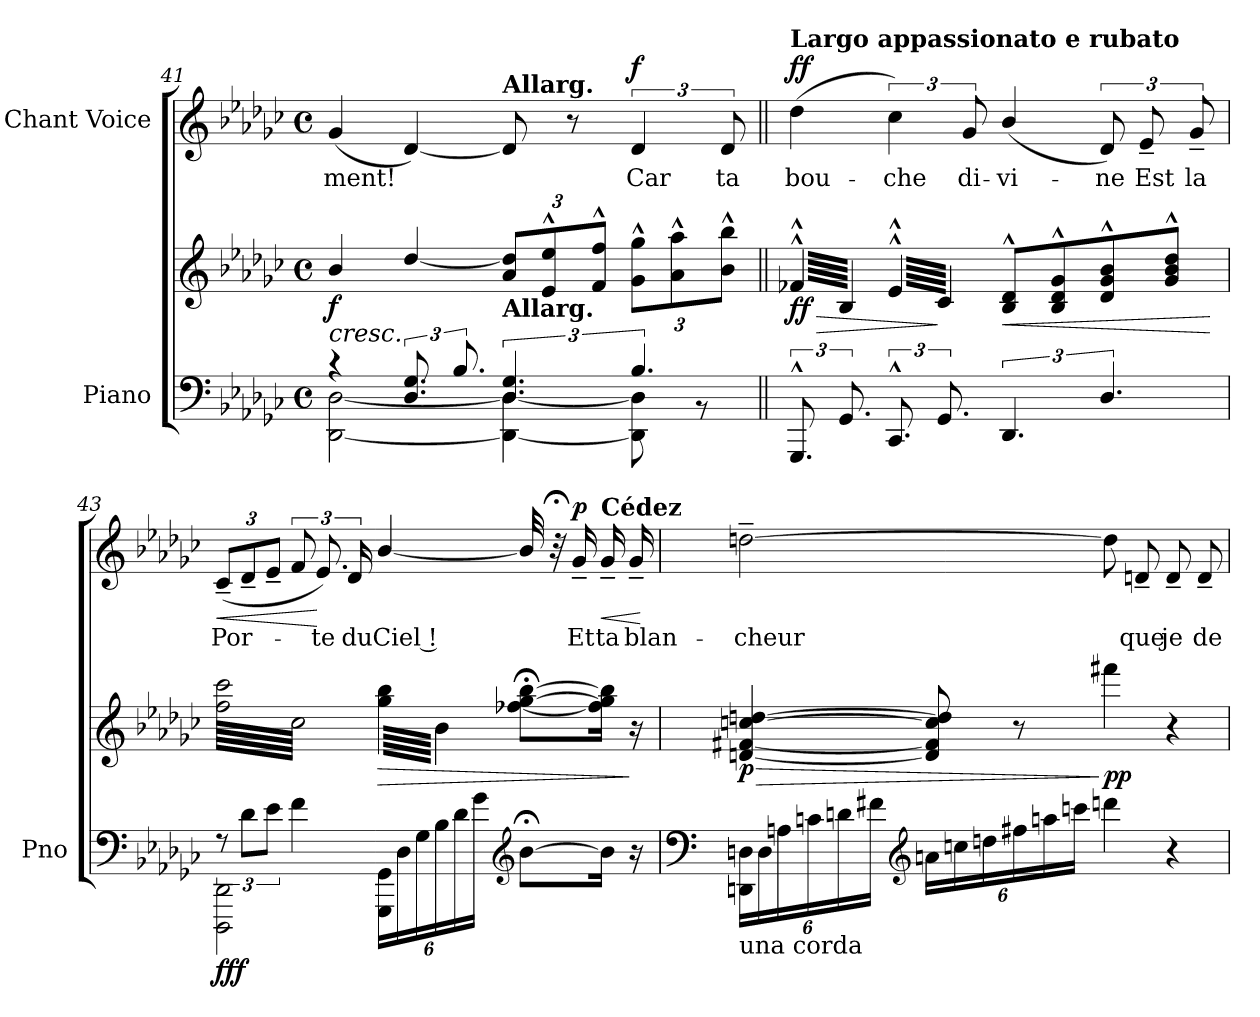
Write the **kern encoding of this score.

**kern	**kern	**dynam	**kern	**text	**dynam
*part2	*part2	*part2	*part1	*part1	*part1
*staff3	*staff2	*staff2/3	*staff1	*staff1	*staff1
*I"Piano	*	*	*I"Chant Voice	*	*
*I'Pno	*	*	*	*	*
*clefF4	*clefG2	*	*clefG2	*	*
*k[b-e-a-d-g-c-]	*k[b-e-a-d-g-c-]	*	*k[b-e-a-d-g-c-]	*	*
*M4/4	*M4/4	*	*M4/4	*	*
*met(c)	*met(c)	*	*met(c)	*	*
=41	=41	=41	=41	=41	=41
*^	*	*	*	*	*
!	!	!LO:TX:b:i:t=cresc.	!	!	!	!
!	!	!	!LO:DY:b	!	!	!
4r	[2DD-\ [2D-\	4b-/	f	(4g-/	-ment!	.
12.D-/ 12.G-/	.	[>4dd-/	.	[4d-/)	.	.
12.B-/	.	.	.	.	.	.
!	!	!	!	!LO:TX:a:B:t=Allarg.	!	!
!	!	!LO:TX:b:B:t=Allarg.	!	!	!	!
6.D-/ 6.G-/	4DD-\_ 4D-\_	12a-/ 12dd-/]L	.	8d-/]	.	.
.	.	12e-/^^ 12ee-/^^	.	.	.	.
.	.	.	.	8r	.	.
.	.	12f/^^ 12ff/^^J	.	.	.	.
*	*	*Xbrackettup	*	*	*	*
!	!	!	!	!	!	!LO:DY:a
6.B-/	8DD-\] 8D-\]	12g-\^^ 12gg-\^^L	.	6d-/	Car	f
.	.	12a-\^^ 12aa-\^^	.	.	.	.
.	8r	.	.	.	.	.
.	.	12b-\^^ 12bb-\^^J	.	12d-/	ta	.
*v	*v	*	*	*	*	*
=42||	=42||	=42||	=42||	=42||	=42||
*	*brackettup	*	*	*	*
!	!	!	!LO:TX:a:B:t=Largo appassionato e rubato	!	!
!	!	!LO:HP:b	!	!	!
!	!	!LO:DY:n=1:b	!	!	!LO:DY:b
*	*tremolo	*	*	*	*
12.GGG-^^/	64f-X^^/LLLL	> ff	(4dd-\	bou-	ff
.	64B-/	.	.	.	.
.	64f-X^^/	.	.	.	.
.	64B-/	.	.	.	.
.	64f-X^^/	.	.	.	.
.	64B-/	.	.	.	.
.	64f-X^^/	.	.	.	.
.	64B-/	.	.	.	.
12.GG-/	64f-X^^/	.	.	.	.
.	64B-/	.	.	.	.
.	64f-X^^/	.	.	.	.
.	64B-/	.	.	.	.
.	64f-X^^/	.	.	.	.
.	64B-/	.	.	.	.
.	64f-X^^/	.	.	.	.
.	64B-/JJJJ	.	.	.	.
12.CC-^^/	64e-^^/LLLL	.	6cc-\)	-che	.
.	64c-/	.	.	.	.
.	64e-^^/	.	.	.	.
.	64c-/	.	.	.	.
.	64e-^^/	.	.	.	.
.	64c-/	.	.	.	.
.	64e-^^/	.	.	.	.
.	64c-/	.	.	.	.
12.GG-/	64e-^^/	]	.	.	.
.	64c-/	.	.	.	.
.	64e-^^/	.	.	.	.
.	.	.	12g-/	di-	.
.	64c-/	.	.	.	.
.	64e-^^/	.	.	.	.
.	64c-/	.	.	.	.
.	64e-^^/	.	.	.	.
.	64c-/JJJJ	.	.	.	.
*	*Xtremolo	*	*	*	*
!	!	!LO:HP:b	!	!	!
6.DD-/	8B-/^^ 8d-/^^L	<	(4b-/	-vi-	.
.	.	.	.	.	.
.	.	.	.	.	.
.	.	.	.	.	.
.	.	.	.	.	.
.	.	.	.	.	.
.	.	.	.	.	.
.	.	.	.	.	.
.	8B-/^^ 8d-/^^ 8g-/^^	.	.	.	.
6.D-/	8d-/^^ 8g-/^^ 8b-/^^	.	12d-/)	-ne	.
.	.	.	12e-~>/	Est	.
.	8g-/^^ 8b-/^^ 8dd-/^^J	.	.	.	.
.	.	.	12g-~>/	la	.
.	.	[	.	.	.
=43	=43	=43	=43	=43	=43
*^	*	*	*	*	*
*	*	*	*	*Xbrackettup	*	*
!	!	!	!LO:DY:b=2	!	!	!LO:HP:b
!	!	!	!LO:DY:n=1:b	!	!	!
*	*	*tremolo	*	*	*	*
12r	2DDD-\ 2DD-\	64ff\ 64ccc-\LLLL	f ff	(>12c-~>/L	Por-	<
.	.	64cc-\	.	.	.	.
.	.	64ff\ 64ccc-\	.	.	.	.
.	.	64cc-\	.	.	.	.
.	.	64ff\ 64ccc-\	.	.	.	.
.	.	64cc-\	.	.	.	.
12d-\L	.	.	.	12d-~>/	.	.
.	.	64ff\ 64ccc-\	.	.	.	.
.	.	64cc-\	.	.	.	.
.	.	64ff\ 64ccc-\	.	.	.	.
.	.	64cc-\	.	.	.	.
.	.	64ff\ 64ccc-\	.	.	.	.
12e-\J	.	.	.	12e-~>/J	.	.
.	.	64cc-\	.	.	.	.
.	.	64ff\ 64ccc-\	.	.	.	.
.	.	64cc-\	.	.	.	.
.	.	64ff\ 64ccc-\	.	.	.	.
.	.	64cc-\	.	.	.	.
*	*	*	*	*brackettup	*	*
4f\	.	64ff\ 64ccc-\	.	12f/	.	.
.	.	64cc-\	.	.	.	.
.	.	64ff\ 64ccc-\	.	.	.	.
.	.	64cc-\	.	.	.	.
.	.	64ff\ 64ccc-\	.	.	.	.
.	.	64cc-\	.	.	.	.
.	.	.	.	12.e-/)	-te	[
.	.	64ff\ 64ccc-\	.	.	.	.
.	.	64cc-\	.	.	.	.
.	.	64ff\ 64ccc-\	.	.	.	.
.	.	64cc-\	.	.	.	.
.	.	64ff\ 64ccc-\	.	.	.	.
.	.	64cc-\	.	.	.	.
.	.	64ff\ 64ccc-\	.	.	.	.
.	.	64cc-\	.	.	.	.
.	.	.	.	24d-/	du	.
.	.	64ff\ 64ccc-\	.	.	.	.
.	.	64cc-\JJJJ	.	.	.	.
!	!	!	!LO:HP:b	!	!	!
24GGG-\ 24GG-\LL	2ryy	64gg-\ 64bb-\LLLL	>	[4b-/	Ciel !	.
.	.	64b-\	.	.	.	.
.	.	64gg-\ 64bb-\	.	.	.	.
24D-\	.	.	.	.	.	.
.	.	64b-\	.	.	.	.
.	.	64gg-\ 64bb-\	.	.	.	.
.	.	64b-\	.	.	.	.
24G-\	.	.	.	.	.	.
.	.	64gg-\ 64bb-\	.	.	.	.
.	.	64b-\	.	.	.	.
24B-\	.	64gg-\ 64bb-\	.	.	.	.
.	.	64b-\	.	.	.	.
.	.	64gg-\ 64bb-\	.	.	.	.
24d-\	.	.	.	.	.	.
.	.	64b-\	.	.	.	.
.	.	64gg-\ 64bb-\	.	.	.	.
.	.	64b-\	.	.	.	.
24g-\JJ	.	.	.	.	.	.
.	.	64gg-\ 64bb-\	.	.	.	.
.	.	64b-\JJJJ	.	.	.	.
*	*	*Xtremolo	*	*	*	*
*clefG2	*	*	*	*	*	*
[>8b-;<\L	.	[8ff-X\;< [8gg-\;< [8bb-\;<L	.	32b-/]	.	.
.	.	.	.	.	.	.
.	.	.	.	32r;<	.	.
.	.	.	.	.	.	.
!	!	!	!	!	!	!LO:DY:a
.	.	.	.	16g-~>/	Et	p
.	.	.	.	.	.	.
.	.	.	.	.	.	.
.	.	.	.	.	.	.
!	!	!	!	!LO:TX:a:B:t=Cédez	!	!
!	!	!	!	!	!	!LO:HP:b
16b-\Jk]	.	16ff-\] 16gg-\] 16bb-\]Jk	.	16g-~>/	ta	<
16r	.	16r	]	16g-~>/	blan-	.
*v	*v	*	*	*	*	*
.	.	.	.	.	[
=44	=44	=44	=44	=44	=44
*clefF4	*	*	*	*	*
!LO:TX:b:t=una corda	!	!	!	!	!
!	!	!LO:HP:b	!	!	!
!	!	!LO:DY:n=1:b	!	!	!
24DDn\ 24Dn\LL	[4dn/ [4f#X/ [>4ccn/ [4ddn/	> p	[2ddn~\	-cheur	.
24D\	.	.	.	.	.
24An\	.	.	.	.	.
24cn\	.	.	.	.	.
24dn\	.	.	.	.	.
24f#X\JJ	.	.	.	.	.
*clefG2	*	*	*	*	*
24an\LL	8d/] 8f#/] 8cc/] 8dd/]	.	.	.	.
24ccn\	.	.	.	.	.
24ddn\	.	.	.	.	.
24ff#X\	8r	.	.	.	.
24aan\	.	.	.	.	.
24cccn\JJ	.	.	.	.	.
!	!	!LO:DY:n=2:b	!	!	!
4dddn\	4fff#X\	] pp	8dd\]	.	.
.	.	.	8dn~>/	que	.
4r	4r	.	8d~>/	je	.
.	.	.	8d~>/	de-	.
=	=	=	=	=	=
*-	*-	*-	*-	*-	*-
